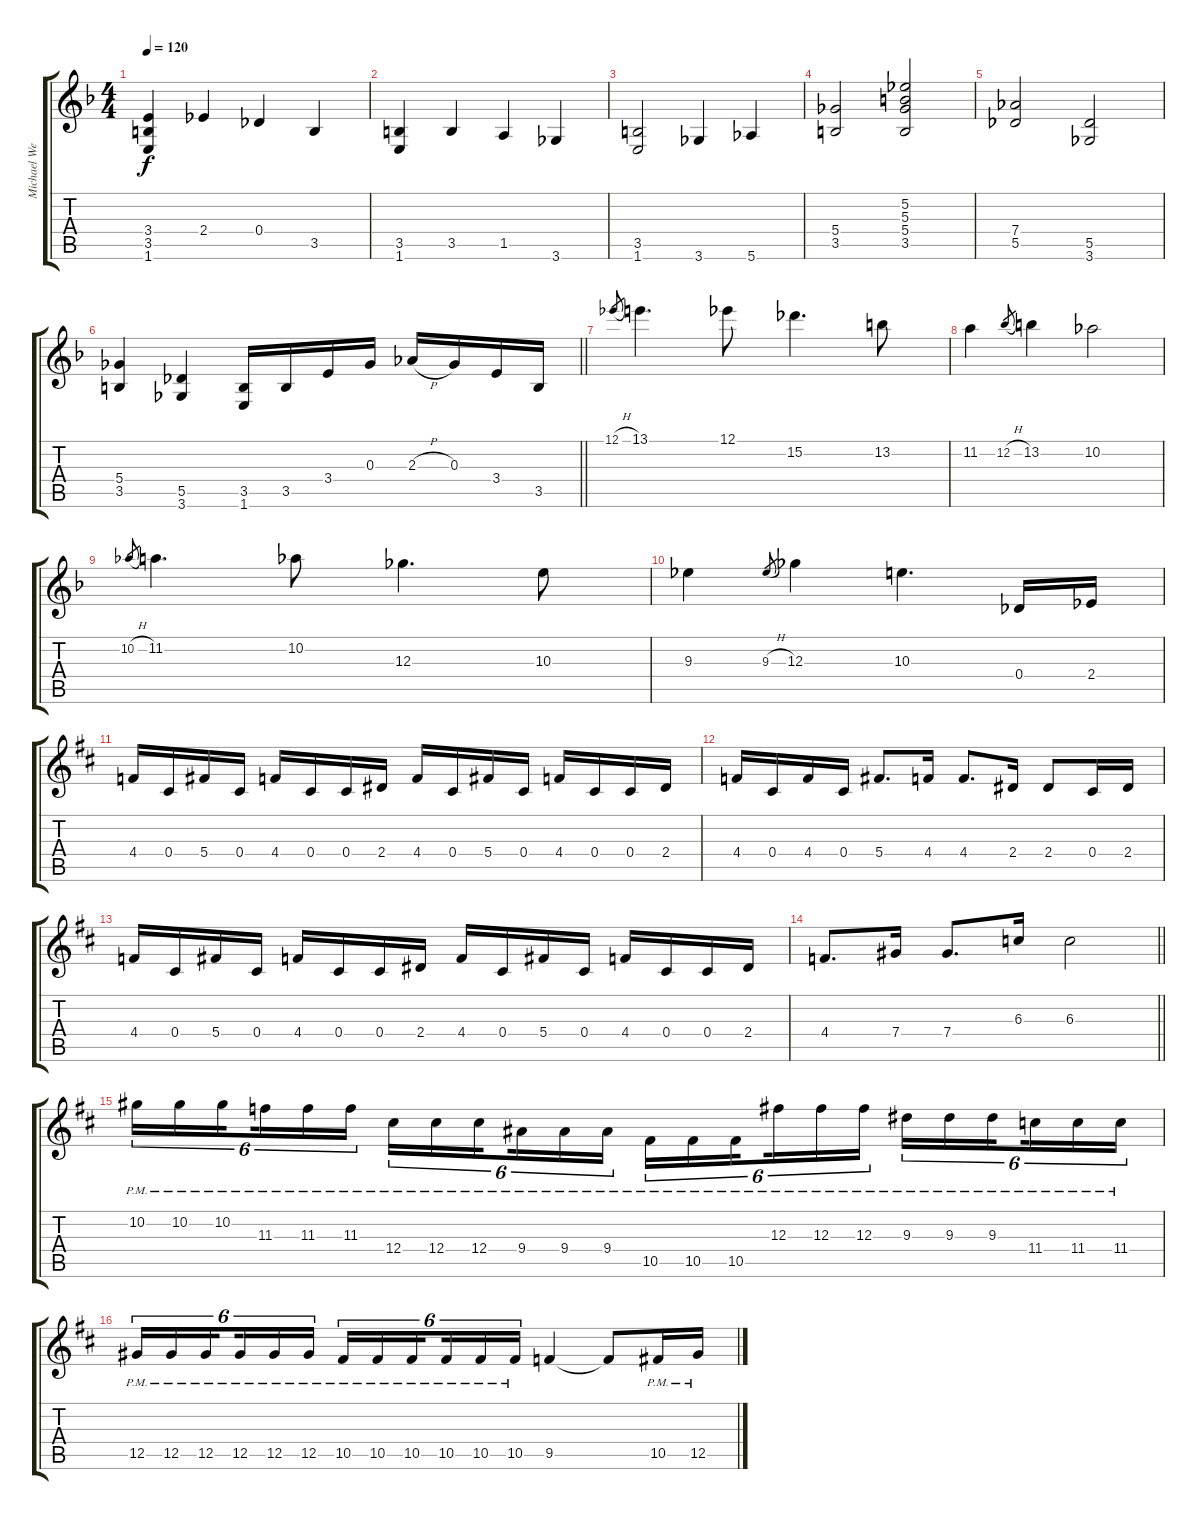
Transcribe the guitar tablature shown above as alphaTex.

\track ("Michael Weikath" "Michael We") {instrument distortionguitar}
\staff {score tabs}
\tuning (Eb4 Bb3 Gb3 Db3 Ab2 Eb2) {hide}
\ts (4 4)
\tempo 120
\clef g2
\ks dminor
(3.4 3.5 1.6).4{dy f} 2.4.4 0.4.4 3.5.4 |
(3.5 1.6).4 3.5.4 1.5.4 3.6.4 |
(3.5 1.6).2 3.6.4 5.6.4 |
(5.4 3.5).2 (5.2 5.3 5.4 3.5).2 |
(7.4 5.5).2 (5.5 3.6).2 |
\barLineRight lightlight
(5.4 3.5).4 (5.5 3.6).4 (3.5 1.6).16 3.5.16 3.4.16 0.3.16 2.3{h}.16 0.3.16 3.4.16 3.5.16 |
12.1{h}.8{gr} 13.1.4{d} 12.1.8 15.2.4{d} 13.2.8 |
11.2.4 12.2{h}.8{gr} 13.2.4 10.2.2 |
10.2{h}.8{gr} 11.2.4{d} 10.2.8 12.3.4{d} 10.3.8 |
9.3.4 9.3{h}.8{gr} 12.3.4 10.3.4{d} 0.4.16 2.4.16 |
\ks d
4.4.16 0.4.16 5.4.16 0.4.16 4.4.16 0.4.16 0.4.16 2.4.16 4.4.16 0.4.16 5.4.16 0.4.16 4.4.16 0.4.16 0.4.16 2.4.16 |
4.4.16 0.4.16 4.4.16 0.4.16 5.4.8{d} 4.4.16 4.4.8{d} 2.4.16 2.4.8 0.4.16 2.4.16 |
4.4.16 0.4.16 5.4.16 0.4.16 4.4.16 0.4.16 0.4.16 2.4.16 4.4.16 0.4.16 5.4.16 0.4.16 4.4.16 0.4.16 0.4.16 2.4.16 |
\barLineRight lightlight
4.4.8{d} 7.4.16 7.4.8{d} 6.3.16 6.3.2 |
10.2{pm}.16{tu (6 4)} 10.2{pm}.16{tu (6 4)} 10.2{pm}.16{tu (6 4) beam splitsecondary} 11.3{pm}.16{tu (6 4)} 11.3{pm}.16{tu (6 4)} 11.3{pm}.16{tu (6 4)} 12.4{pm}.16{tu (6 4)} 12.4{pm}.16{tu (6 4)} 12.4{pm}.16{tu (6 4) beam splitsecondary} 9.4{pm}.16{tu (6 4)} 9.4{pm}.16{tu (6 4)} 9.4{pm}.16{tu (6 4)} 10.5{pm}.16{tu (6 4)} 10.5{pm}.16{tu (6 4)} 10.5{pm}.16{tu (6 4) beam splitsecondary} 12.3{pm}.16{tu (6 4)} 12.3{pm}.16{tu (6 4)} 12.3{pm}.16{tu (6 4)} 9.3{pm}.16{tu (6 4)} 9.3{pm}.16{tu (6 4)} 9.3{pm}.16{tu (6 4) beam splitsecondary} 11.4{pm}.16{tu (6 4)} 11.4{pm}.16{tu (6 4)} 11.4{pm}.16{tu (6 4)} |
12.5{pm}.16{tu (6 4)} 12.5{pm}.16{tu (6 4)} 12.5{pm}.16{tu (6 4) beam splitsecondary} 12.5{pm}.16{tu (6 4)} 12.5{pm}.16{tu (6 4)} 12.5{pm}.16{tu (6 4)} 10.5{pm}.16{tu (6 4)} 10.5{pm}.16{tu (6 4)} 10.5{pm}.16{tu (6 4) beam splitsecondary} 10.5{pm}.16{tu (6 4)} 10.5{pm}.16{tu (6 4)} 10.5{pm}.16{tu (6 4)} 9.5.4 9.5{t}.8 10.5{pm}.16 12.5{pm}.16
